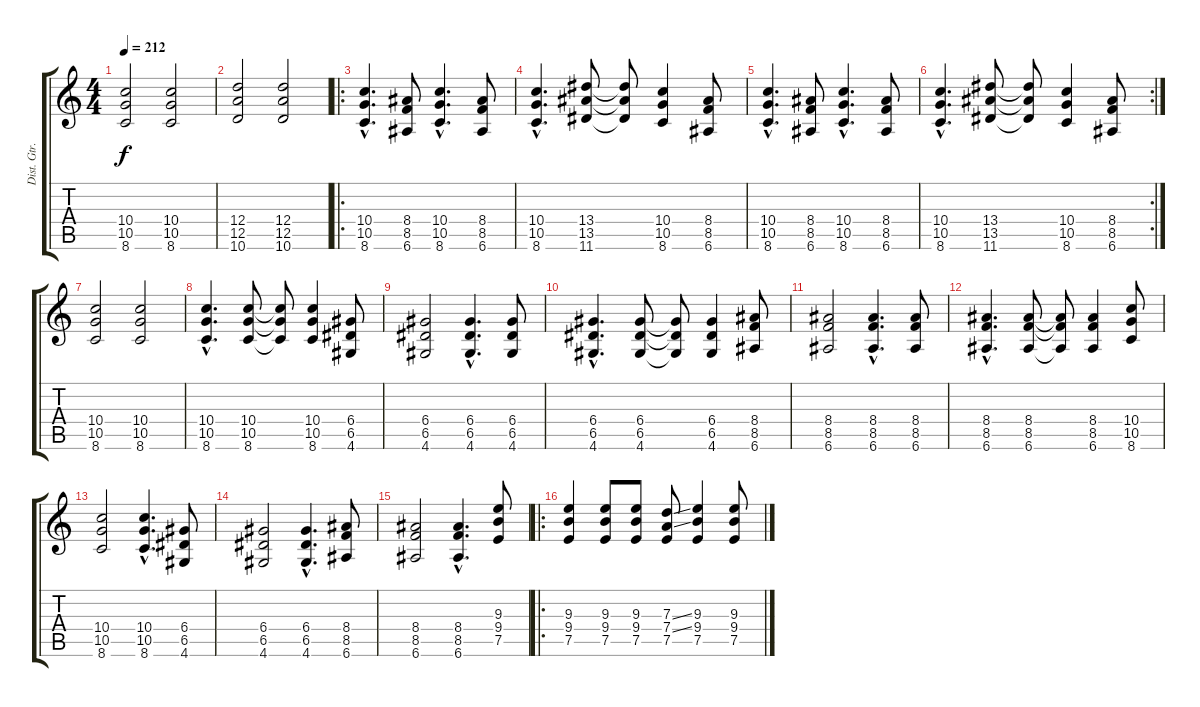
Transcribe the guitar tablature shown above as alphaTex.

\track ("Dist. Gtr." "Dist. Gtr.") {instrument distortionguitar}
\staff {score tabs}
\tuning (E4 B3 G3 D3 A2 E2) {hide}
\ts (4 4)
\tempo 212
\clef g2
\ks c
(10.4 10.5 8.6).2{dy f} (10.4 10.5 8.6).2 |
(12.4 12.5 10.6).2 (12.4 12.5 10.6).2 |
\ro
(10.4{hac} 10.5{hac} 8.6{hac}).4{d} (8.4 8.5 6.6).8 (10.4{hac} 10.5{hac} 8.6{hac}).4{d} (8.4 8.5 6.6).8 |
(10.4{hac} 10.5{hac} 8.6{hac}).4{d} (13.4 13.5 11.6).8 (13.4{t} 13.5{t} 11.6{t}).8 (10.4 10.5 8.6).4 (8.4 8.5 6.6).8 |
(10.4{hac} 10.5{hac} 8.6{hac}).4{d} (8.4 8.5 6.6).8 (10.4{hac} 10.5{hac} 8.6{hac}).4{d} (8.4 8.5 6.6).8 |
\rc 2
(10.4{hac} 10.5{hac} 8.6{hac}).4{d} (13.4 13.5 11.6).8 (13.4{t} 13.5{t} 11.6{t}).8 (10.4 10.5 8.6).4 (8.4 8.5 6.6).8 |
(10.4 10.5 8.6).2 (10.4 10.5 8.6).2 |
(10.4{hac} 10.5{hac} 8.6{hac}).4{d} (10.4 10.5 8.6).8 (10.4{t} 10.5{t} 8.6{t}).8 (10.4 10.5 8.6).4 (6.4 6.5 4.6).8 |
(6.4 6.5 4.6).2 (6.4{hac} 6.5{hac} 4.6{hac}).4{d} (6.4 6.5 4.6).8 |
(6.4{hac} 6.5{hac} 4.6{hac}).4{d} (6.4 6.5 4.6).8 (6.4{t} 6.5{t} 4.6{t}).8 (6.4 6.5 4.6).4 (8.4 8.5 6.6).8 |
(8.4 8.5 6.6).2 (8.4{hac} 8.5{hac} 6.6{hac}).4{d} (8.4 8.5 6.6).8 |
(8.4{hac} 8.5{hac} 6.6{hac}).4{d} (8.4 8.5 6.6).8 (8.4{t} 8.5{t} 6.6{t}).8 (8.4 8.5 6.6).4 (10.4 10.5 8.6).8 |
(10.4 10.5 8.6).2 (10.4{hac} 10.5{hac} 8.6{hac}).4{d} (6.4 6.5 4.6).8 |
(6.4 6.5 4.6).2 (6.4{hac} 6.5{hac} 4.6{hac}).4{d} (8.4 8.5 6.6).8 |
(8.4 8.5 6.6).2 (8.4{hac} 8.5{hac} 6.6{hac}).4{d} (9.3 9.4 7.5).8 |
\ro
(9.3 9.4 7.5).4 (9.3 9.4 7.5).8 (9.3 9.4 7.5).8 (7.3{ss} 7.4{ss} 7.5).8 (9.3 9.4 7.5).4 (9.3 9.4 7.5).8
